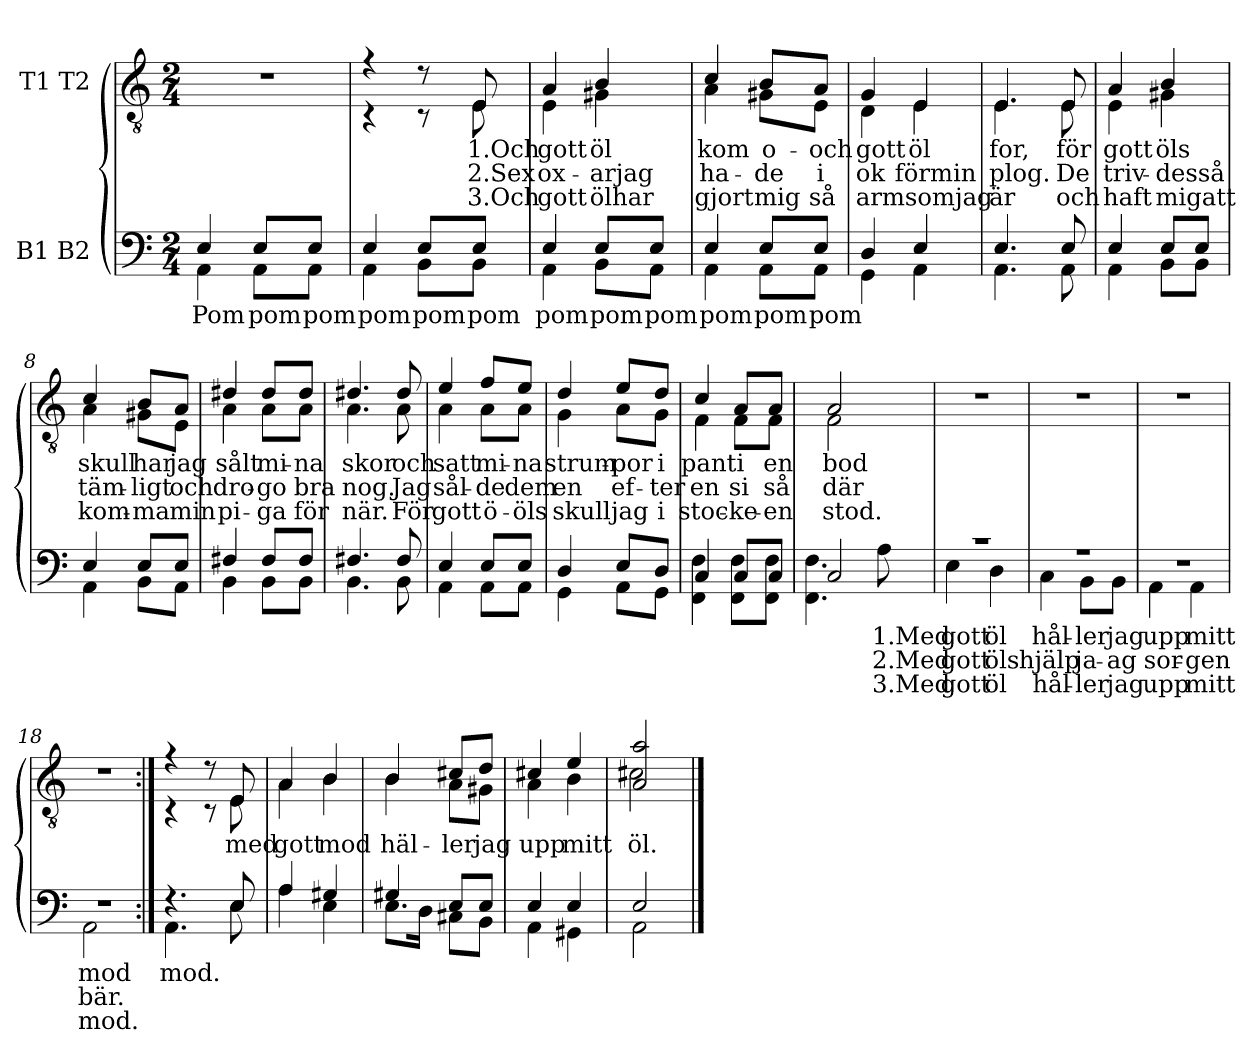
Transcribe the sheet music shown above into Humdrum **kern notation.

**kern	**text	**text	**text	**kern	**text	**text	**text
*part2	*part2	*part2	*part2	*part1	*part1	*part1	*part1
*staff2	*staff2	*staff2	*staff2	*staff1	*staff1	*staff1	*staff1
*I"B1 B2	*	*	*	*I"T1 T2	*	*	*
*clefF4	*	*	*	*clefGv2	*	*	*
*k[]	*	*	*	*k[]	*	*	*
*M2/4	*	*	*	*M2/4	*	*	*
*MM80	*	*	*	*MM80	*	*	*
=1	=1	=1	=1	=1	=1	=1	=1
*^	*	*	*	*	*	*	*
!	!	!LO:LY:b	!	!	!	!	!	!
4E/	4AA\	Pom	.	.	2r	.	.	.
!	!	!LO:LY:b	!	!	!	!	!	!
8E/L	8AA\L	pom	.	.	.	.	.	.
!	!	!LO:LY:b	!	!	!	!	!	!
8E/J	8AA\J	pom	.	.	.	.	.	.
=2	=2	=2	=2	=2	=2	=2	=2	=2
!	!	!LO:LY:b	!	!	!	!	!	!
*	*	*	*	*	*^	*	*	*
4E/	4AA\	pom	.	.	4r	4r	.	.	.
!	!	!LO:LY:b	!	!	!	!	!	!	!
8E/L	8BB\L	pom	.	.	8r	8r	.	.	.
!	!	!LO:LY:b	!	!	!	!	!LO:LY:b	!LO:LY:b	!LO:LY:b
8E/J	8BB\J	pom	.	.	8E/	8E\	1.Och	2.Sex	3.Och
=3	=3	=3	=3	=3	=3	=3	=3	=3	=3
!	!	!LO:LY:b	!	!	!	!	!LO:LY:b	!LO:LY:b	!LO:LY:b
4E/	4AA\	pom	.	.	4A/	4E\	gott	ox-	gott
!	!	!LO:LY:b	!	!	!	!	!LO:LY:b	!LO:LY:b	!LO:LY:b
8E/L	8BB\L	pom	.	.	4B/	4G#X\	öl	-arjag	ölhar
!	!	!LO:LY:b	!	!	!	!	!	!	!
8E/J	8AA\J	pom	.	.	.	.	.	.	.
=4	=4	=4	=4	=4	=4	=4	=4	=4	=4
!	!	!LO:LY:b	!	!	!	!	!LO:LY:b	!LO:LY:b	!LO:LY:b
4E/	4AA\	pom	.	.	4c/	4A\	kom	ha-	gjort
!	!	!LO:LY:b	!	!	!	!	!LO:LY:b	!LO:LY:b	!LO:LY:b
8E/L	8AA\L	pom	.	.	8B/L	8G#X\L	o-	-de	mig
!	!	!LO:LY:b	!	!	!	!	!LO:LY:b	!LO:LY:b	!LO:LY:b
8E/J	8AA\J	pom	.	.	8A/J	8E\J	-och	i	så
=5	=5	=5	=5	=5	=5	=5	=5	=5	=5
!	!	!	!	!	!	!	!LO:LY:b	!LO:LY:b	!LO:LY:b
4D/	4GG\	.	.	.	4G/	4D\	gott	ok	arm
!	!	!	!	!	!	!	!LO:LY:b	!LO:LY:b	!LO:LY:b
4E/	4AA\	.	.	.	4E/	4E\	öl	förmin	somjag
=6	=6	=6	=6	=6	=6	=6	=6	=6	=6
!	!	!	!	!	!	!	!LO:LY:b	!LO:LY:b	!LO:LY:b
4.E/	4.AA\	.	.	.	4.E/	4.E\	for,	plog.	är
!	!	!	!	!	!	!	!LO:LY:b	!LO:LY:b	!LO:LY:b
8E/	8AA\	.	.	.	8E/	8E\	för	De	och
=7	=7	=7	=7	=7	=7	=7	=7	=7	=7
!	!	!	!	!	!	!	!LO:LY:b	!LO:LY:b	!LO:LY:b
4E/	4AA\	.	.	.	4A/	4E\	gott	triv-	haft
!	!	!	!	!	!	!	!LO:LY:b	!LO:LY:b	!LO:LY:b
8E/L	8BB\L	.	.	.	4B/	4G#X\	öls	desså	migatt
8E/J	8BB\J	.	.	.	.	.	.	.	.
!!LO:LB:g=z	!!
=8	=8	=8	=8	=8	=8	=8	=8	=8	=8
!	!	!	!	!	!	!	!LO:LY:b	!LO:LY:b	!LO:LY:b
4E/	4AA\	.	.	.	4c/	4A\	skull	täm-	kom-
!	!	!	!	!	!	!	!LO:LY:b	!LO:LY:b	!LO:LY:b
8E/L	8BB\L	.	.	.	8B/L	8G#X\L	har	-ligt	-ma
!	!	!	!	!	!	!	!LO:LY:b	!LO:LY:b	!LO:LY:b
8E/J	8AA\J	.	.	.	8A/J	8E\J	jag	och	min
=9	=9	=9	=9	=9	=9	=9	=9	=9	=9
!	!	!	!	!	!	!	!LO:LY:b	!LO:LY:b	!LO:LY:b
4F#X/	4BB\	.	.	.	4d#X/	4A\	sålt	dro-	pi-
!	!	!	!	!	!	!	!LO:LY:b	!LO:LY:b	!LO:LY:b
8F#/L	8BB\L	.	.	.	8d#/L	8A\L	mi-	-go	-ga
!	!	!	!	!	!	!	!LO:LY:b	!LO:LY:b	!LO:LY:b
8F#/J	8BB\J	.	.	.	8d#/J	8A\J	-na	bra	för
=10	=10	=10	=10	=10	=10	=10	=10	=10	=10
!	!	!	!	!	!	!	!LO:LY:b	!LO:LY:b	!LO:LY:b
4.F#X/	4.BB\	.	.	.	4.d#X/	4.A\	skor	nog.	när.
!	!	!	!	!	!	!	!LO:LY:b	!LO:LY:b	!LO:LY:b
8F#/	8BB\	.	.	.	8d#/	8A\	och	Jag	För
=11	=11	=11	=11	=11	=11	=11	=11	=11	=11
!	!	!	!	!	!	!	!LO:LY:b	!LO:LY:b	!LO:LY:b
4E/	4AA\	.	.	.	4e/	4A\	satt	sål-	gott
!	!	!	!	!	!	!	!LO:LY:b	!LO:LY:b	!LO:LY:b
8E/L	8AA\L	.	.	.	8f/L	8A\L	mi-	-de	ö-
!	!	!	!	!	!	!	!LO:LY:b	!LO:LY:b	!LO:LY:b
8E/J	8AA\J	.	.	.	8e/J	8A\J	-na	dem	-öls
=12	=12	=12	=12	=12	=12	=12	=12	=12	=12
!	!	!	!	!	!	!	!LO:LY:b	!LO:LY:b	!LO:LY:b
4D/	4GG\	.	.	.	4d/	4G\	strum-	en	-skull
!	!	!	!	!	!	!	!LO:LY:b	!LO:LY:b	!LO:LY:b
8E/L	8AA\L	.	.	.	8e/L	8A\L	-por	ef-	jag
!	!	!	!	!	!	!	!LO:LY:b	!LO:LY:b	!LO:LY:b
8D/J	8GG\J	.	.	.	8d/J	8G\J	i	ter	i
=13	=13	=13	=13	=13	=13	=13	=13	=13	=13
!	!	!	!	!	!	!	!LO:LY:b	!LO:LY:b	!LO:LY:b
4C/	4FF\ 4F\	.	.	.	4c/	4F\	pant	en	stoc-
!	!	!	!	!	!	!	!LO:LY:b	!LO:LY:b	!LO:LY:b
8C/L	8FF\ 8F\L	.	.	.	8A/L	8F\L	i	si	-ke-
!	!	!	!	!	!	!	!LO:LY:b	!LO:LY:b	!LO:LY:b
8C/J	8FF\ 8F\J	.	.	.	8A/J	8F\J	en	så	-en
=14	=14	=14	=14	=14	=14	=14	=14	=14	=14
!	!	!	!	!	!	!	!LO:LY:b	!LO:LY:b	!LO:LY:b
2C/	4.FF\ 4.F\	.	.	.	2A/	2F\	bod	där	stod.
!	!	!LO:LY:b	!LO:LY:b	!LO:LY:b	!	!	!	!	!
.	8A\	1.Med	2.Med	3.Med	.	.	.	.	.
*	*	*	*	*	*v	*v	*	*	*
=15	=15	=15	=15	=15	=15	=15	=15	=15
!	!	!LO:LY:b	!LO:LY:b	!LO:LY:b	!	!	!	!
2r	4E\	gott	gott	gott	2r	.	.	.
!	!	!LO:LY:b	!LO:LY:b	!LO:LY:b	!	!	!	!
.	4D\	öl	öls	öl	.	.	.	.
=16	=16	=16	=16	=16	=16	=16	=16	=16
!	!	!LO:LY:b	!LO:LY:b	!LO:LY:b	!	!	!	!
2r	4C\	hål-	hjälp	hål-	2r	.	.	.
!	!	!LO:LY:b	!LO:LY:b	!LO:LY:b	!	!	!	!
.	8BB\L	-ler	ja-	-ler	.	.	.	.
!	!	!LO:LY:b	!LO:LY:b	!LO:LY:b	!	!	!	!
.	8BB\J	jag	-ag	jag	.	.	.	.
!!LO:LB:g=z
=17	=17	=17	=17	=17	=17	=17	=17	=17
!	!	!LO:LY:b	!LO:LY:b	!LO:LY:b	!	!	!	!
2r	4AA\	upp	sor-	upp	2r	.	.	.
!	!	!LO:LY:b	!LO:LY:b	!LO:LY:b	!	!	!	!
.	4AA\	mitt	-gen	mitt	.	.	.	.
=18	=18	=18	=18	=18	=18	=18	=18	=18
!	!	!LO:LY:b	!LO:LY:b	!LO:LY:b	!	!	!	!
2r	2AA\	mod	bär.	mod.	2r	.	.	.
=19:|!	=19:|!	=19:|!	=19:|!	=19:|!	=19:|!	=19:|!	=19:|!	=19:|!
!	!	!LO:LY:b	!	!	!	!	!	!
*	*	*	*	*	*^	*	*	*
4.r	4.AA\	mod.	.	.	4r	4r	.	.	.
.	.	.	.	.	8r	8r	.	.	.
!	!	!	!	!	!	!	!LO:LY:b	!	!
8E/	8E\	.	.	.	8E/	8E\	med	.	.
=20	=20	=20	=20	=20	=20	=20	=20	=20	=20
!	!	!	!	!	!	!	!LO:LY:b	!	!
4A/	4A\	.	.	.	4A/	4A\	gott	.	.
!	!	!	!	!	!	!	!LO:LY:b	!	!
4G#X/	4E\	.	.	.	4B/	4B\	mod	.	.
=21	=21	=21	=21	=21	=21	=21	=21	=21	=21
!	!	!	!	!	!	!	!LO:LY:b	!	!
4G#X/	8.E\L	.	.	.	4B/	4B\	häl-	.	.
.	16D\Jk	.	.	.	.	.	.	.	.
!	!	!	!	!	!	!	!LO:LY:b	!	!
8E/L	8C#X\L	.	.	.	8c#X/L	8A\L	-ler	.	.
!	!	!	!	!	!	!	!LO:LY:b	!	!
8E/J	8BB\J	.	.	.	8d/J	8G#X\J	jag	.	.
=22	=22	=22	=22	=22	=22	=22	=22	=22	=22
!	!	!	!	!	!	!	!LO:LY:b	!	!
4E/	4AA\	.	.	.	4c#X/	4A\	upp	.	.
!	!	!	!	!	!	!	!LO:LY:b	!	!
4E/	4GG#X\	.	.	.	4e/	4B\	mitt	.	.
=23	=23	=23	=23	=23	=23	=23	=23	=23	=23
!	!	!	!	!	!	!	!LO:LY:b	!	!
2E/	2AA\	.	.	.	2A/ 2a/	2c#X\	öl.	.	.
*v	*v	*	*	*	*	*	*	*	*
*	*	*	*	*v	*v	*	*	*
==	==	==	==	==	==	==	==
*-	*-	*-	*-	*-	*-	*-	*-
